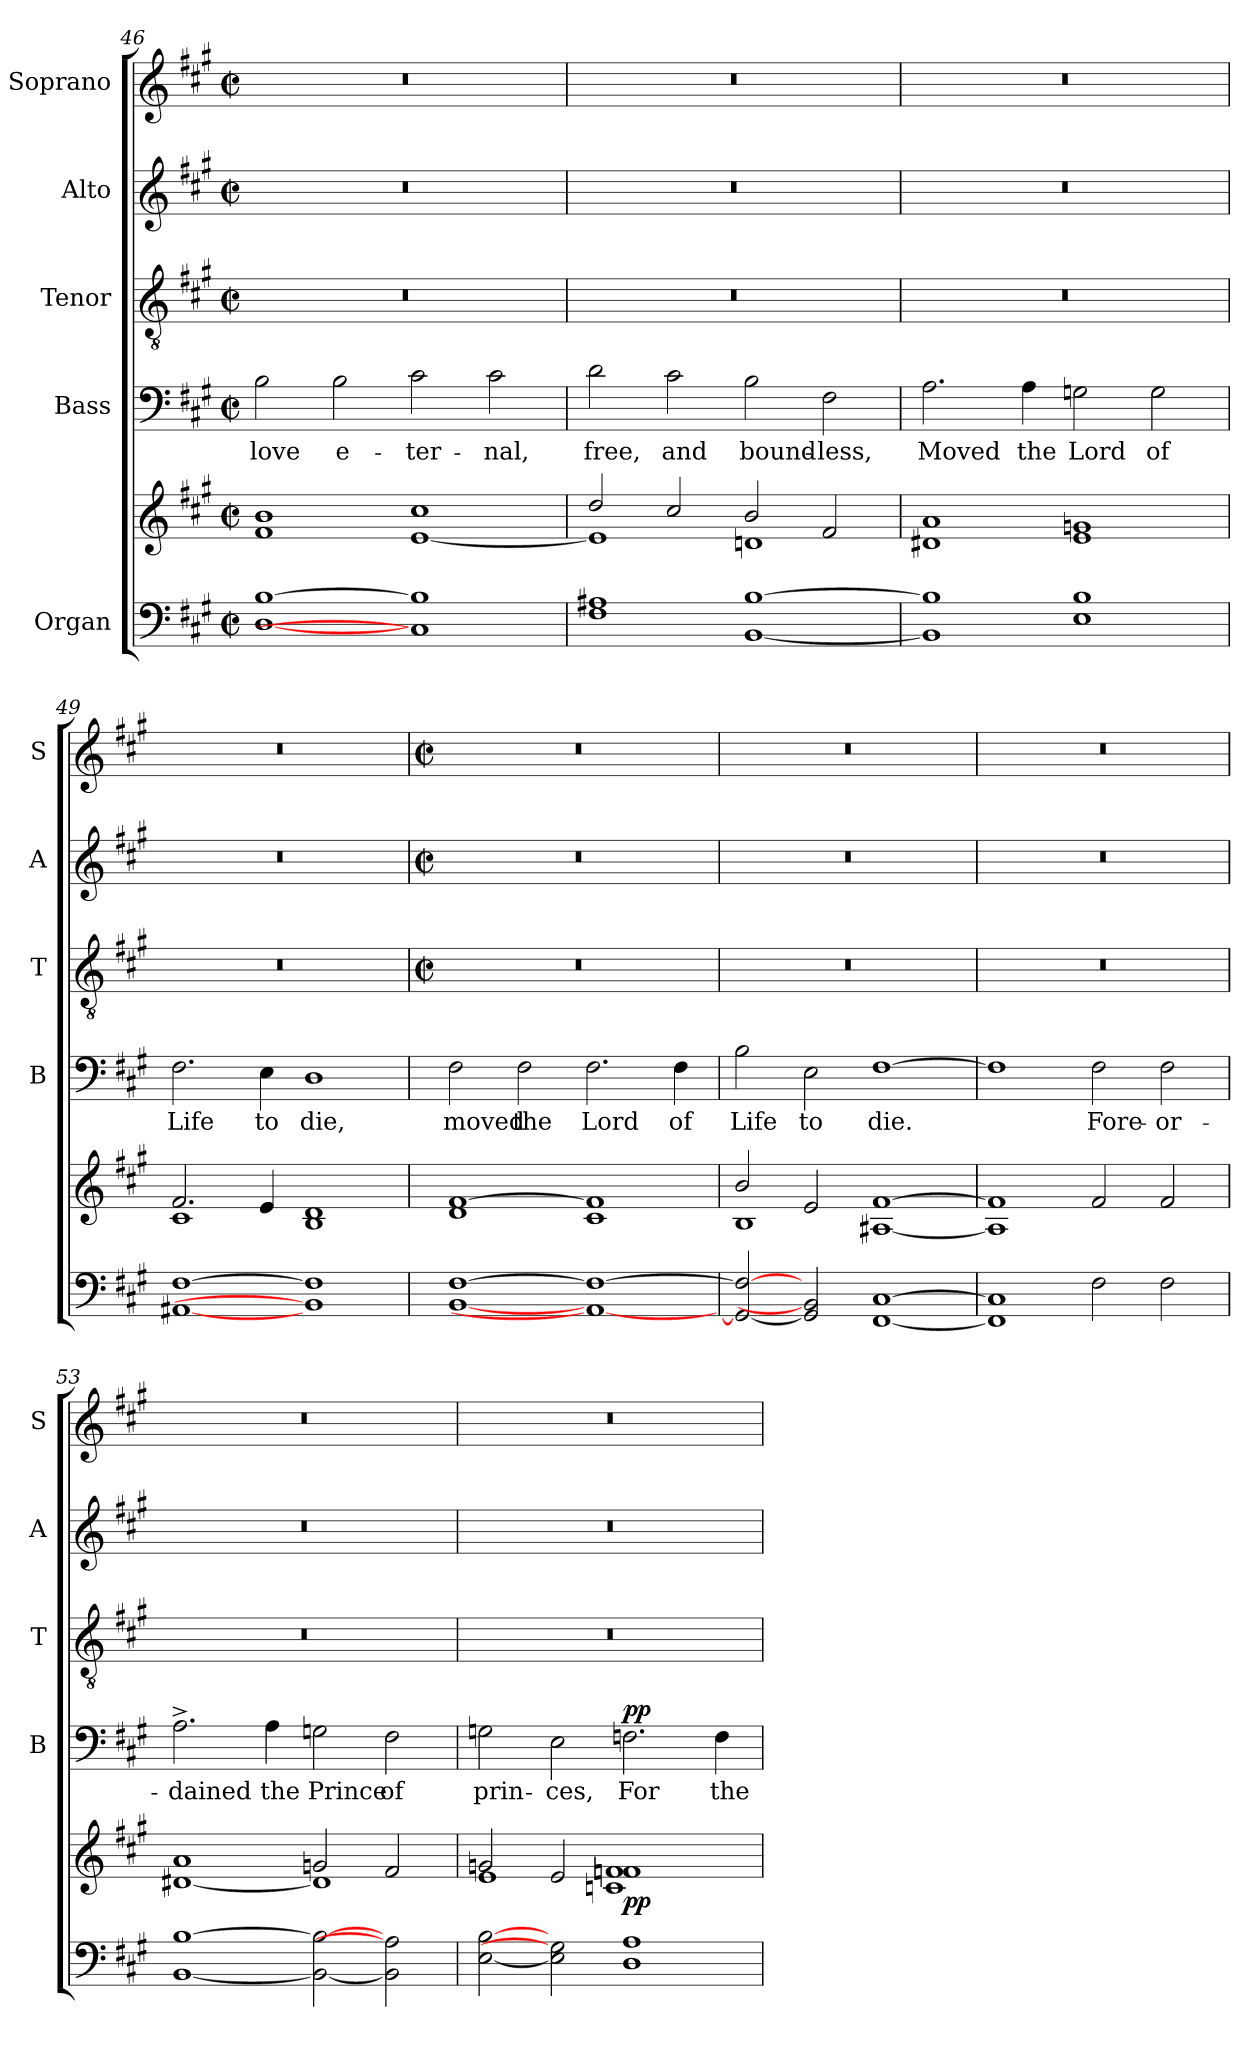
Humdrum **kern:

**kern	**kern	**dynam	**kern	**text	**dynam	**kern	**kern	**kern
*part5	*part5	*part5	*part4	*part4	*part4	*part3	*part2	*part1
*staff6	*staff5	*staff5/6	*staff4	*staff4	*staff4	*staff3	*staff2	*staff1
*I"Organ	*	*	*I"Bass	*	*	*I"Tenor	*I"Alto	*I"Soprano
*	*	*	*I'B	*	*	*I'T	*I'A	*I'S
*clefF4	*clefG2	*	*clefF4	*	*	*clefGv2	*clefG2	*clefG2
*k[f#c#g#]	*k[f#c#g#]	*	*k[f#c#g#]	*	*	*k[f#c#g#]	*k[f#c#g#]	*k[f#c#g#]
*A:	*A:	*	*A:	*	*	*A:	*A:	*A:
*M4/2	*M4/2	*	*M4/2	*	*	*M4/2	*M4/2	*M4/2
*met(c|)	*met(c|)	*	*met(c|)	*	*	*met(c|)	*met(c|)	*met(c|)
=46	=46	=46	=46	=46	=46	=46	=46	=46
*	*^	*	*	*	*	*	*	*
!	!	!	!	!	!LO:LY:b	!	!	!	!
[1D [1B	1b/	1f#\	.	2B	love	.	0r	0r	0r
!	!	!	!	!	!LO:LY:b	!	!	!	!
.	.	.	.	2B	e-	.	.	.	.
!	!	!	!	!	!LO:LY:b	!	!	!	!
1C#] 1B]	1cc#/	[1e\	.	2c#	-ter-	.	.	.	.
!	!	!	!	!	!LO:LY:b	!	!	!	!
.	.	.	.	2c#	-nal,	.	.	.	.
=47	=47	=47	=47	=47	=47	=47	=47	=47	=47
!	!	!	!	!	!LO:LY:b	!	!	!	!
1F# 1A#X	2dd/	1e\]	.	2d	free,	.	0r	0r	0r
!	!	!	!	!	!LO:LY:b	!	!	!	!
.	2cc#/	.	.	2c#	and	.	.	.	.
!	!	!	!	!	!LO:LY:b	!	!	!	!
[1BB [1B	2b/	1dn\	.	2B	bound-	.	.	.	.
!	!	!	!	!	!LO:LY:b	!	!	!	!
.	2f#/	.	.	2F#	-less,	.	.	.	.
=48	=48	=48	=48	=48	=48	=48	=48	=48	=48
!	!	!	!	!	!LO:LY:b	!	!	!	!
1BB] 1B]	1a/	1d#X\	.	2.A	Moved	.	0r	0r	0r
!	!	!	!	!	!LO:LY:b	!	!	!	!
.	.	.	.	4A	the	.	.	.	.
!	!	!	!	!	!LO:LY:b	!	!	!	!
1E 1B	1gn/	1e\	.	2Gn	Lord	.	.	.	.
!	!	!	!	!	!LO:LY:b	!	!	!	!
.	.	.	.	2G	of	.	.	.	.
=49	=49	=49	=49	=49	=49	=49	=49	=49	=49
!	!	!	!	!	!LO:LY:b	!	!	!	!
[1AA#X [1F#	2.f#/	1c#\	.	2.F#	Life	.	0r	0r	0r
!	!	!	!	!	!LO:LY:b	!	!	!	!
.	4e/	.	.	4E	to	.	.	.	.
!	!	!	!	!	!LO:LY:b	!	!	!	!
1BB] 1F#]	1d/	1B\	.	1D	die,	.	.	.	.
!!LO:LB:g=z
=50	=50	=50	=50	=50	=50	=50	=50	=50	=50
*	*	*	*	*	*	*	*M4/2	*M4/2	*M4/2
*	*	*	*	*	*	*	*met(c|)	*met(c|)	*met(c|)
!	!	!	!	!	!LO:LY:b	!	!	!	!
[1BB [1F#	[1f#/	1d\	.	2F#	moved	.	0r	0r	0r
!	!	!	!	!	!LO:LY:b	!	!	!	!
.	.	.	.	2F#	the	.	.	.	.
!	!	!	!	!	!LO:LY:b	!	!	!	!
1AA_ 1F#_	1f#/]	1c#\	.	2.F#	Lord	.	.	.	.
!	!	!	!	!	!LO:LY:b	!	!	!	!
.	.	.	.	4F#	of	.	.	.	.
=51	=51	=51	=51	=51	=51	=51	=51	=51	=51
!	!	!	!	!	!LO:LY:b	!	!	!	!
2GG_ 2F#_	2b/	1B\	.	2B	Life	.	0r	0r	0r
!	!	!	!	!	!LO:LY:b	!	!	!	!
2GG] 2BB]	2e/	.	.	2E	to	.	.	.	.
!	!	!	!	!	!LO:LY:b	!	!	!	!
[1FF# [1C#	[1f#/	[1A#X\	.	[1F#	die.	.	.	.	.
=52	=52	=52	=52	=52	=52	=52	=52	=52	=52
1FF#] 1C#]	1f#/]	1A#\]	.	1F#]	.	.	0r	0r	0r
!	!	!	!	!	!LO:LY:b	!	!	!	!
2F#	2f#/	1ryy	.	2F#	Fore-	.	.	.	.
!	!	!	!	!	!LO:LY:b	!	!	!	!
2F#	2f#/	.	.	2F#	-or-	.	.	.	.
=53	=53	=53	=53	=53	=53	=53	=53	=53	=53
!	!	!	!	!	!LO:LY:b	!	!	!	!
[1BB [1B	1a/	[1d#X\	.	2.A^	-dained	.	0r	0r	0r
!	!	!	!	!	!LO:LY:b	!	!	!	!
.	.	.	.	4A	the	.	.	.	.
!	!	!	!	!	!LO:LY:b	!	!	!	!
2BB_ 2B_	2gn/	1d#\]	.	2Gn	Prince	.	.	.	.
!	!	!	!	!	!LO:LY:b	!	!	!	!
2BB] 2A]	2f#/	.	.	2F#	of	.	.	.	.
=54	=54	=54	=54	=54	=54	=54	=54	=54	=54
!	!	!	!	!	!LO:LY:b	!	!	!	!
[2E [2B	2gn/	1e\	.	2Gn	prin-	.	0r	0r	0r
!	!	!	!	!	!LO:LY:b	!	!	!	!
2E] 2G]	2e/	.	.	2E	-ces,	.	.	.	.
!	!	!	!LO:DY:b	!	!LO:LY:b	!LO:DY:b	!	!	!
1D 1A	1fn/	1cn\ 1fn\	pp	2.Fn	For	pp	.	.	.
!	!	!	!	!	!LO:LY:b	!	!	!	!
.	.	.	.	4F	the	.	.	.	.
*	*v	*v	*	*	*	*	*	*	*
=	=	=	=	=	=	=	=	=
*-	*-	*-	*-	*-	*-	*-	*-	*-
